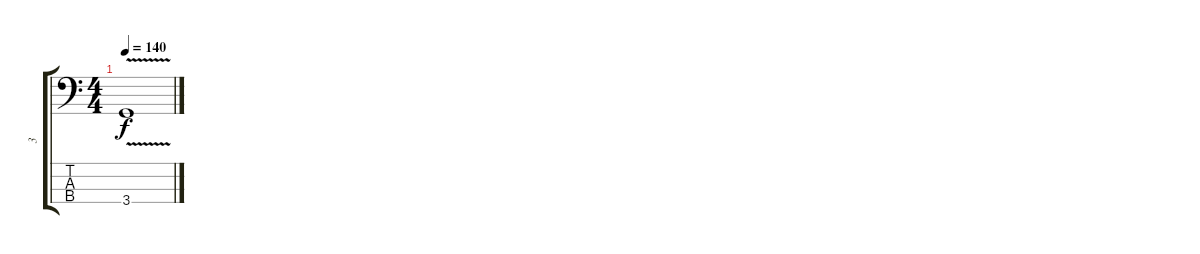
\track ("3" "3") {instrument electricbassfinger}
\staff {score tabs}
\tuning (G2 D2 A1 E1) {hide}
\ts (4 4)
\tempo 140
\clef f4
\ks c
3.4{v}.1{dy f}
